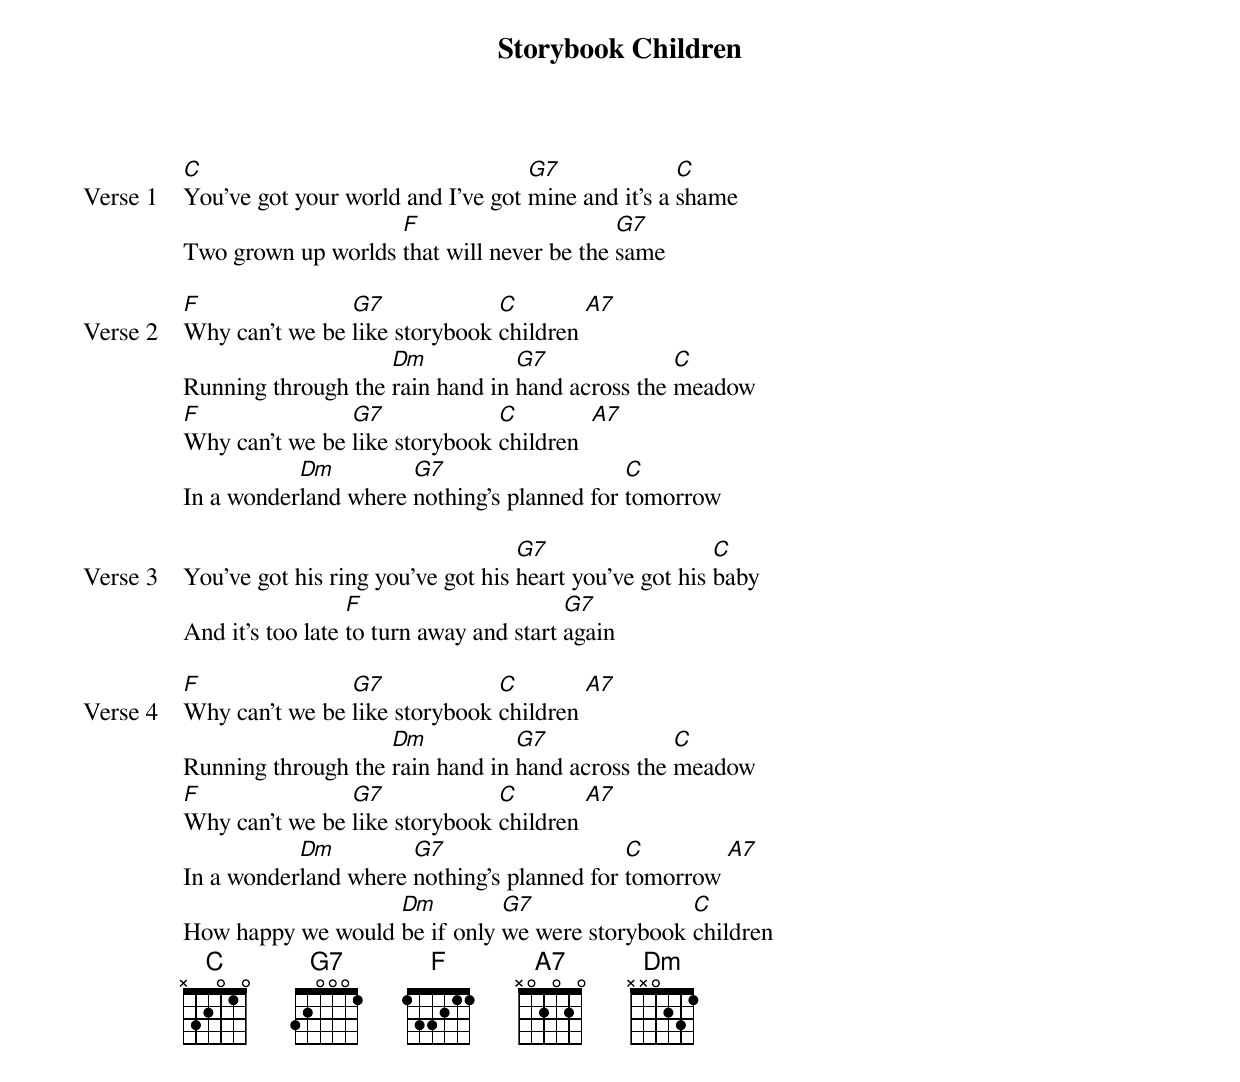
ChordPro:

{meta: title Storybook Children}
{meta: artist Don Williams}
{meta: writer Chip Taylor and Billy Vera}

{start_of_verse: Verse 1}
[C]You've got your world and I've got [G7]mine and it's a [C]shame
Two grown up worlds [F]that will never be the [G7]same
{end_of_verse}

{start_of_verse: Verse 2}
[F]Why can't we be [G7]like storybook [C]children [A7]
Running through the [Dm]rain hand in [G7]hand across the [C]meadow
[F]Why can't we be [G7]like storybook [C]children  [A7]
In a wonder[Dm]land where [G7]nothing's planned for [C]tomorrow
{end_of_verse}

{start_of_verse: Verse 3}
You've got his ring you've got his [G7]heart you've got his [C]baby
And it's too late [F]to turn away and start [G7]again
{end_of_verse}

{start_of_verse: Verse 4}
[F]Why can't we be [G7]like storybook [C]children [A7]
Running through the [Dm]rain hand in [G7]hand across the [C]meadow
[F]Why can't we be [G7]like storybook [C]children [A7]
In a wonder[Dm]land where [G7]nothing's planned for [C]tomorrow [A7]
How happy we would [Dm]be if only [G7]we were storybook [C]children
{end_of_verse}
